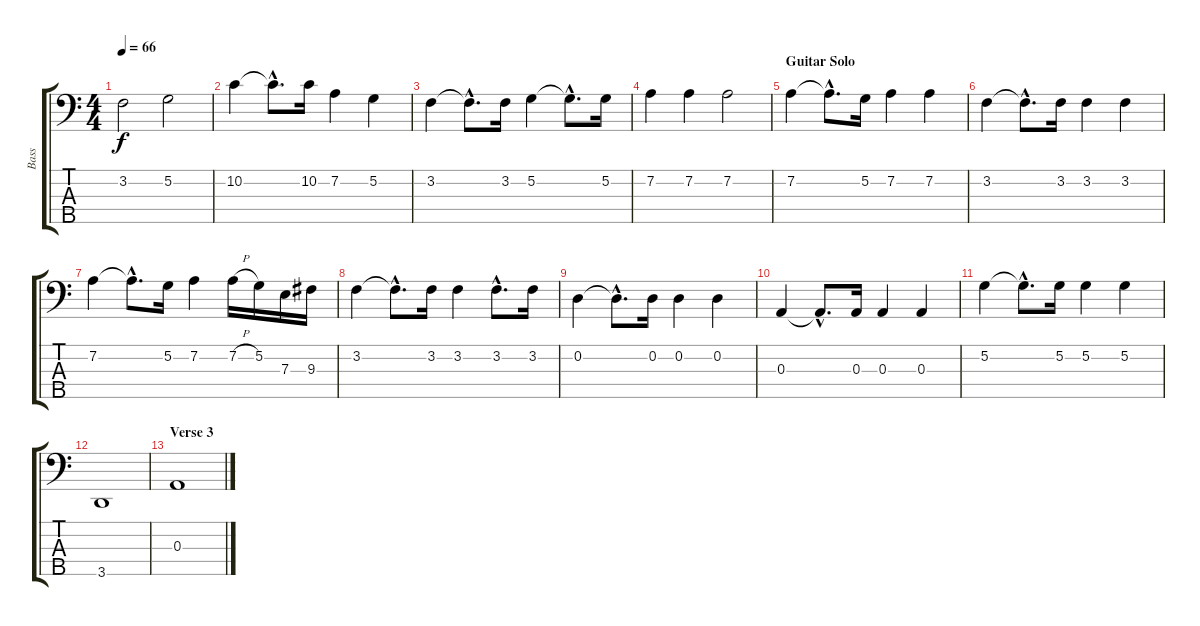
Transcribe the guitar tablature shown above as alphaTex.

\track ("Bass" "Bass") {instrument electricbassfinger}
\staff {score tabs}
\tuning (G2 D2 A1 E1 B0) {hide}
\ts (4 4)
\tempo 66
\clef f4
\ks c
3.2.2{dy f} 5.2.2 |
10.2.4 10.2{hac t}.8{d} 10.2.16 7.2.4 5.2.4 |
3.2.4 3.2{hac t}.8{d} 3.2.16 5.2.4 5.2{hac t}.8{d} 5.2.16 |
7.2.4 7.2.4 7.2.2 |
\section ("" "Guitar Solo")
7.2.4 7.2{hac t}.8{d} 5.2.16 7.2.4 7.2.4 |
3.2.4 3.2{hac t}.8{d} 3.2.16 3.2.4 3.2.4 |
7.2.4 7.2{hac t}.8{d} 5.2.16 7.2.4 7.2{h}.16 5.2.16 7.3.16 9.3.16 |
3.2.4 3.2{hac t}.8{d} 3.2.16 3.2.4 3.2{hac}.8{d} 3.2.16 |
0.2.4 0.2{hac t}.8{d} 0.2.16 0.2.4 0.2.4 |
0.3.4 0.3{hac t}.8{d} 0.3.16 0.3.4 0.3.4 |
5.2.4 5.2{hac t}.8{d} 5.2.16 5.2.4 5.2.4 |
3.5.1 |
\section ("" "Verse 3")
0.3.1
